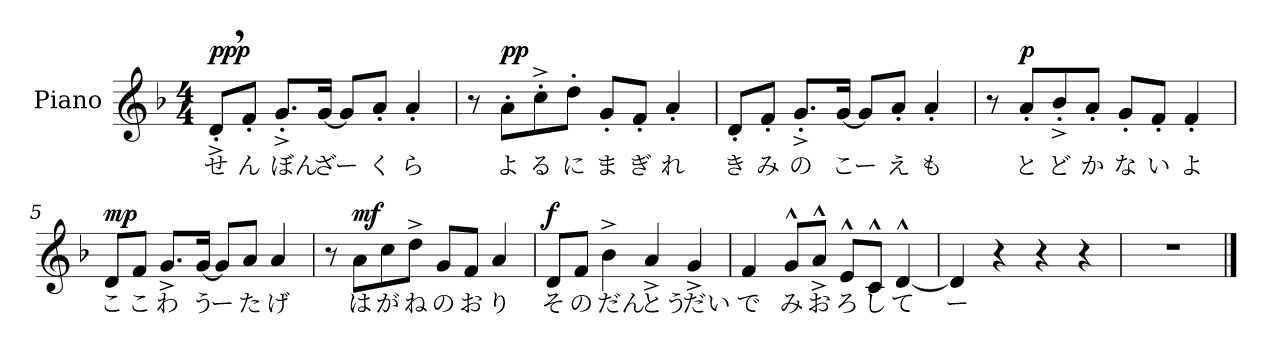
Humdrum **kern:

**kern	**text	**dynam
*part1	*part1	*part1
*staff1	*staff1	*staff1
*I"Piano	*	*
*I'Pno.	*	*
*clefG2	*	*
*k[b-]	*	*
*M4/4	*	*
*MM120	*	*
=1	=1	=1
!	!LO:LY:b	!LO:DY:b
8d'^,/L	せ	ppp
!	!LO:LY:b	!
8f'/J	ん	.
!	!LO:LY:b	!
8.g'^/L	ぼん	.
!	!LO:LY:b	!
[16g/Jk	ざ	.
!	!LO:LY:b	!
8g/L]	ー	.
!	!LO:LY:b	!
8a'/J	く	.
!	!LO:LY:b	!
4a'/	ら	.
=2	=2	=2
8r	.	.
!	!LO:LY:b	!LO:DY:b
8a'\L	よ	pp
!	!LO:LY:b	!
8cc'^\	る	.
!	!LO:LY:b	!
8dd'\J	に	.
!	!LO:LY:b	!
8g'/L	ま	.
!	!LO:LY:b	!
8f'/J	ぎ	.
!	!LO:LY:b	!
4a'/	れ	.
=3	=3	=3
!	!LO:LY:b	!
8d'/L	き	.
!	!LO:LY:b	!
8f'/J	み	.
!	!LO:LY:b	!
8.g'^/L	の	.
!	!LO:LY:b	!
[16g/Jk	こ	.
!	!LO:LY:b	!
8g/L]	ー	.
!	!LO:LY:b	!
8a'/J	え	.
!	!LO:LY:b	!
4a'/	も	.
=4	=4	=4
8r	.	.
!	!LO:LY:b	!LO:DY:b
8a'/L	と	p
!	!LO:LY:b	!
8b-'^/	ど	.
!	!LO:LY:b	!
8a'/J	か	.
!	!LO:LY:b	!
8g'/L	な	.
!	!LO:LY:b	!
8f'/J	い	.
!	!LO:LY:b	!
4f'/	よ	.
!!LO:LB:g=z
=5	=5	=5
!	!LO:LY:b	!LO:DY:b
8d/L	こ	mp
!	!LO:LY:b	!
8f/J	こ	.
!	!LO:LY:b	!
8.g^/L	わ	.
!	!LO:LY:b	!
[16g/Jk	う	.
!	!LO:LY:b	!
8g/L]	ー	.
!	!LO:LY:b	!
8a/J	た	.
!	!LO:LY:b	!
4a/	げ	.
=6	=6	=6
8r	.	.
!	!LO:LY:b	!LO:DY:b
8a\L	は	mf
!	!LO:LY:b	!
8cc\	が	.
!	!LO:LY:b	!
8dd^\J	ね	.
!	!LO:LY:b	!
8g/L	の	.
!	!LO:LY:b	!
8f/J	お	.
!	!LO:LY:b	!
4a/	り	.
=7	=7	=7
!	!LO:LY:b	!LO:DY:b
8d/L	そ	f
!	!LO:LY:b	!
8f/J	の	.
!	!LO:LY:b	!
4b-^\	だん	.
!	!LO:LY:b	!
4a^/	とう	.
!	!LO:LY:b	!
4g^/	だい	.
=8	=8	=8
!	!LO:LY:b	!
4f/	で	.
!	!LO:LY:b	!
8g^^/L	み	.
!	!LO:LY:b	!
8a^^^/J	お	.
!	!LO:LY:b	!
8e^^/L	ろ	.
!	!LO:LY:b	!
8c^^/J	し	.
!	!LO:LY:b	!
[4d^^/	て	.
!!LO:LB:g=z
=9	=9	=9
!	!LO:LY:b	!
4d/]	ー	.
4r	.	.
4r	.	.
4r	.	.
=10	=10	=10
1r	.	.
==	==	==
*-	*-	*-
